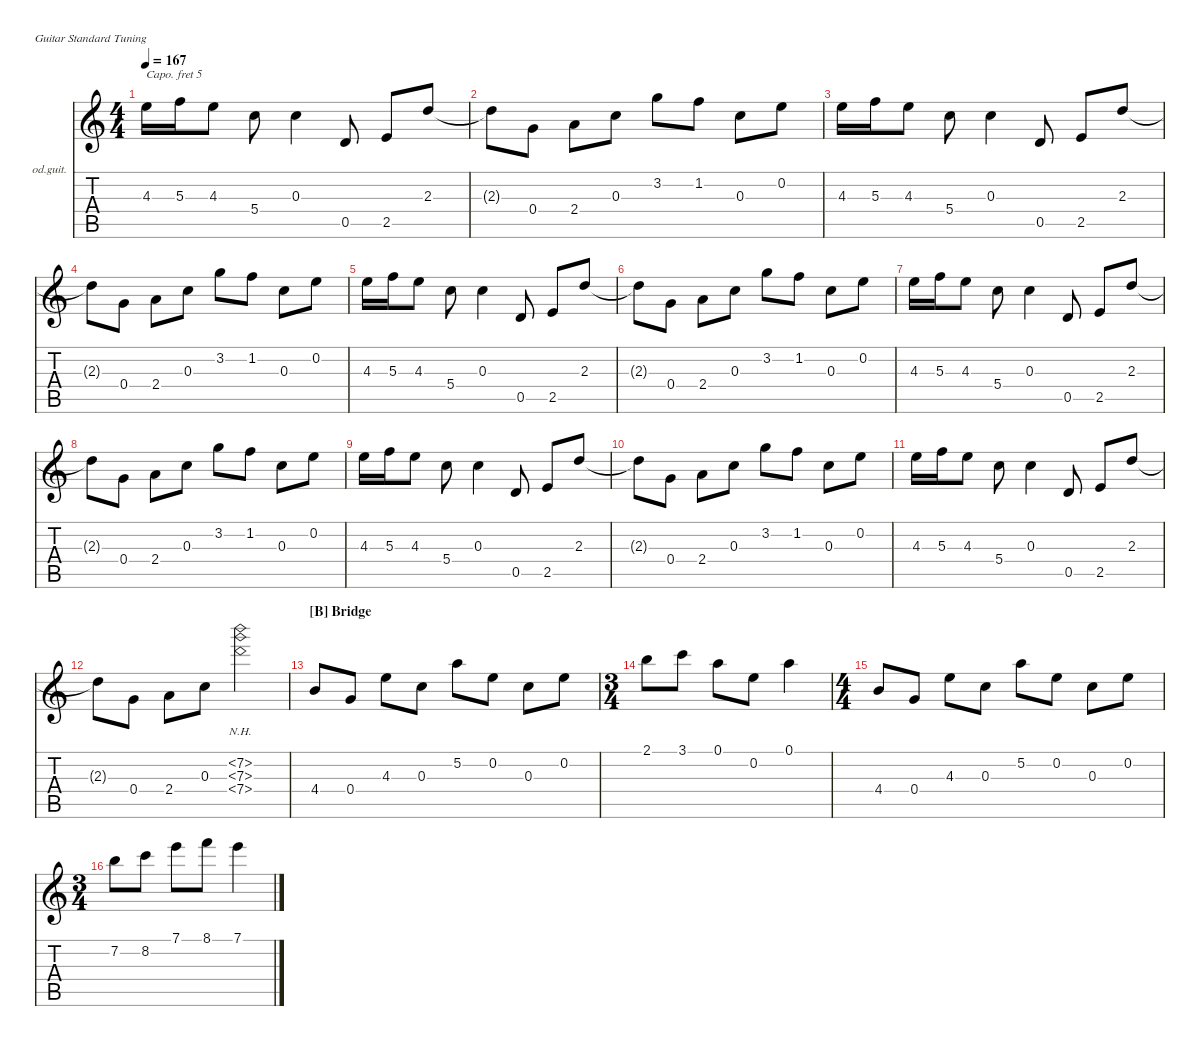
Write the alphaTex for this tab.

\hideDynamics
\bracketExtendMode nobrackets
\firstSystemTrackNameOrientation horizontal
\otherSystemsTrackNameOrientation horizontal
\track ("Main Gt." "od.guit.") {instrument overdrivenguitar}
\staff {score tabs}
\capo 5
\tuning (E4 B3 G3 D3 A2 E2)
\ts (4 4)
\tempo 167
\clef g2
\ks aminor
4.3.16{dy mf beam Down} 5.3.16{beam Down} 4.3.8{beam Down} 5.4.8{beam Down} 0.3.4{beam Down} 0.5.8{beam Up} 2.5.8{beam Up} 2.3.8{beam Up} |
2.3{t}.8{beam Down} 0.4.8{beam Down} 2.4.8{beam Down} 0.3.8{beam Down} 3.2.8{beam Down} 1.2.8{beam Down} 0.3.8{beam Down} 0.2.8{beam Down} |
4.3.16{beam Down} 5.3.16{beam Down} 4.3.8{beam Down} 5.4.8{beam Down} 0.3.4{beam Down} 0.5.8{beam Up} 2.5.8{beam Up} 2.3.8{beam Up} |
2.3{t}.8{beam Down} 0.4.8{beam Down} 2.4.8{beam Down} 0.3.8{beam Down} 3.2.8{beam Down} 1.2.8{beam Down} 0.3.8{beam Down} 0.2.8{beam Down} |
4.3.16{beam Down} 5.3.16{beam Down} 4.3.8{beam Down} 5.4.8{beam Down} 0.3.4{beam Down} 0.5.8{beam Up} 2.5.8{beam Up} 2.3.8{beam Up} |
2.3{t}.8{beam Down} 0.4.8{beam Down} 2.4.8{beam Down} 0.3.8{beam Down} 3.2.8{beam Down} 1.2.8{beam Down} 0.3.8{beam Down} 0.2.8{beam Down} |
4.3.16{beam Down} 5.3.16{beam Down} 4.3.8{beam Down} 5.4.8{beam Down} 0.3.4{beam Down} 0.5.8{beam Up} 2.5.8{beam Up} 2.3.8{beam Up} |
2.3{t}.8{beam Down} 0.4.8{beam Down} 2.4.8{beam Down} 0.3.8{beam Down} 3.2.8{beam Down} 1.2.8{beam Down} 0.3.8{beam Down} 0.2.8{beam Down} |
4.3.16{beam Down} 5.3.16{beam Down} 4.3.8{beam Down} 5.4.8{beam Down} 0.3.4{beam Down} 0.5.8{beam Up} 2.5.8{beam Up} 2.3.8{beam Up} |
2.3{t}.8{beam Down} 0.4.8{beam Down} 2.4.8{beam Down} 0.3.8{beam Down} 3.2.8{beam Down} 1.2.8{beam Down} 0.3.8{beam Down} 0.2.8{beam Down} |
4.3.16{beam Down} 5.3.16{beam Down} 4.3.8{beam Down} 5.4.8{beam Down} 0.3.4{beam Down} 0.5.8{beam Up} 2.5.8{beam Up} 2.3.8{beam Up} |
2.3{t}.8{beam Down} 0.4.8{beam Down} 2.4.8{beam Down} 0.3.8{beam Down} (7.2{nh} 7.3{nh} 7.4{nh}).2{beam Down} |
\section ("B" "Bridge")
4.4.8{beam Up} 0.4.8{beam Up} 4.3.8{beam Down} 0.3.8{beam Down} 5.2.8{beam Down} 0.2.8{beam Down} 0.3.8{beam Down} 0.2.8{beam Down} |
\ts (3 4)
2.1.8{beam Down} 3.1.8{beam Down} 0.1.8{beam Down} 0.2.8{beam Down} 0.1.4{beam Down} |
\ts (4 4)
4.4.8{beam Up} 0.4.8{beam Up} 4.3.8{beam Down} 0.3.8{beam Down} 5.2.8{beam Down} 0.2.8{beam Down} 0.3.8{beam Down} 0.2.8{beam Down} |
\ts (3 4)
7.2.8{beam Down} 8.2.8{beam Down} 7.1.8{beam Down} 8.1.8{beam Down} 7.1.4{beam Down}
